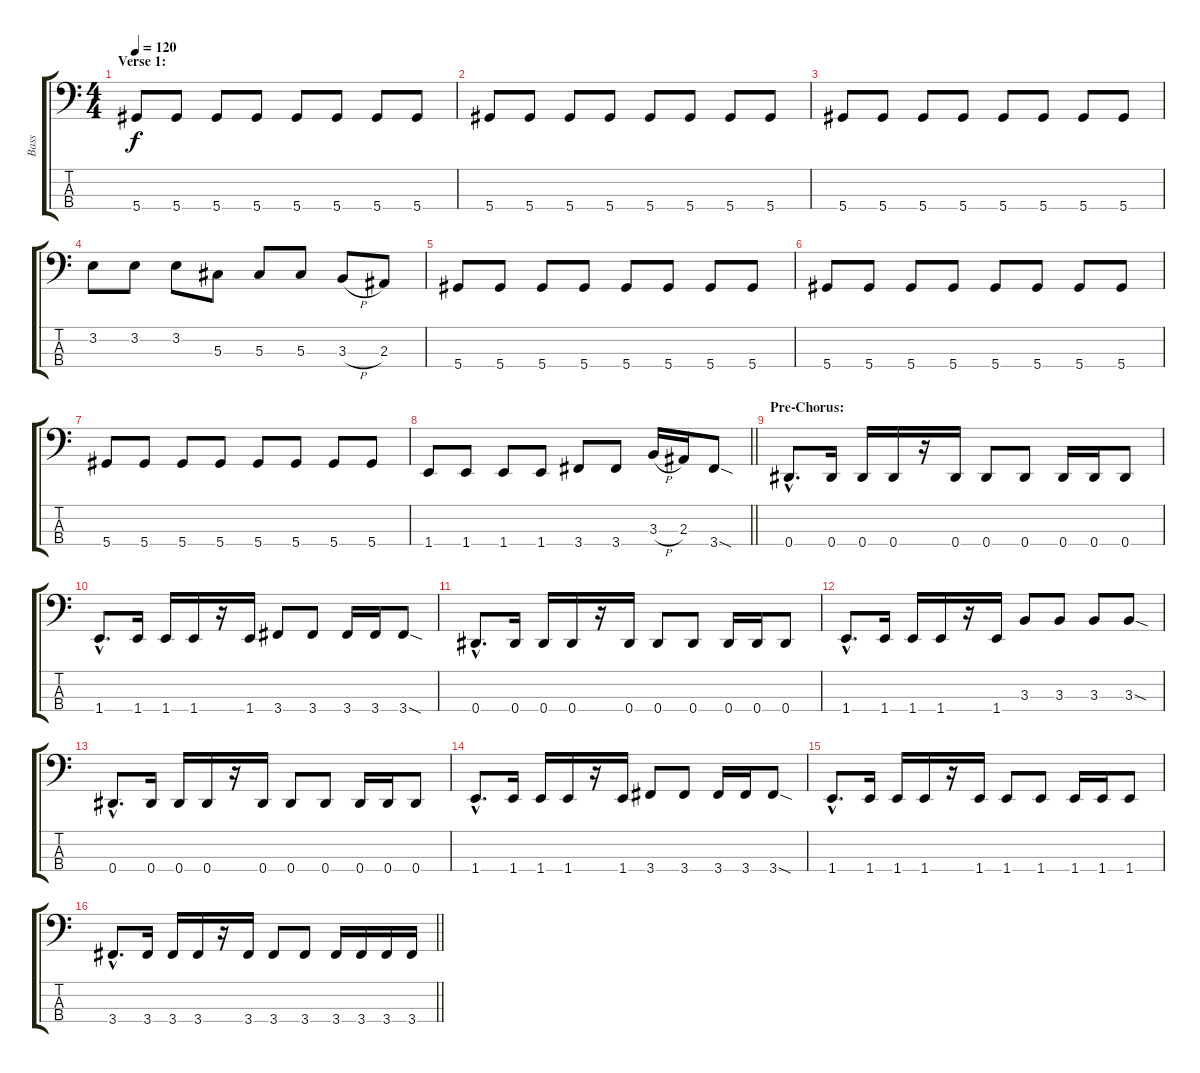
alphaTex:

\track ("Bass" "Bass") {instrument electricbasspick}
\staff {score tabs}
\tuning (Gb2 Db2 Ab1 Eb1) {hide}
\ts (4 4)
\section ("" "Verse 1:")
\tempo 120
\clef f4
\ks c
5.4.8{dy f} 5.4.8 5.4.8 5.4.8 5.4.8 5.4.8 5.4.8 5.4.8 |
5.4.8 5.4.8 5.4.8 5.4.8 5.4.8 5.4.8 5.4.8 5.4.8 |
5.4.8 5.4.8 5.4.8 5.4.8 5.4.8 5.4.8 5.4.8 5.4.8 |
3.2.8 3.2.8 3.2.8 5.3.8 5.3.8 5.3.8 3.3{h}.8 2.3.8 |
5.4.8 5.4.8 5.4.8 5.4.8 5.4.8 5.4.8 5.4.8 5.4.8 |
5.4.8 5.4.8 5.4.8 5.4.8 5.4.8 5.4.8 5.4.8 5.4.8 |
5.4.8 5.4.8 5.4.8 5.4.8 5.4.8 5.4.8 5.4.8 5.4.8 |
\barLineRight lightlight
1.4.8 1.4.8 1.4.8 1.4.8 3.4.8 3.4.8 3.3{h}.16 2.3.16 3.4{sod}.8 |
\section ("" "Pre-Chorus:")
0.4{hac}.8{d} 0.4.16 0.4.16 0.4.16 r.16 0.4.16 0.4.8 0.4.8 0.4.16 0.4.16 0.4.8 |
1.4{hac}.8{d} 1.4.16 1.4.16 1.4.16 r.16 1.4.16 3.4.8 3.4.8 3.4.16 3.4.16 3.4{sod}.8 |
0.4{hac}.8{d} 0.4.16 0.4.16 0.4.16 r.16 0.4.16 0.4.8 0.4.8 0.4.16 0.4.16 0.4.8 |
1.4{hac}.8{d} 1.4.16 1.4.16 1.4.16 r.16 1.4.16 3.3.8 3.3.8 3.3.8 3.3{sod}.8 |
0.4{hac}.8{d} 0.4.16 0.4.16 0.4.16 r.16 0.4.16 0.4.8 0.4.8 0.4.16 0.4.16 0.4.8 |
1.4{hac}.8{d} 1.4.16 1.4.16 1.4.16 r.16 1.4.16 3.4.8 3.4.8 3.4.16 3.4.16 3.4{sod}.8 |
1.4{hac}.8{d} 1.4.16 1.4.16 1.4.16 r.16 1.4.16 1.4.8 1.4.8 1.4.16 1.4.16 1.4.8 |
\barLineRight lightlight
3.4{hac}.8{d} 3.4.16 3.4.16 3.4.16 r.16 3.4.16 3.4.8 3.4.8 3.4.16 3.4.16 3.4.16 3.4.16
